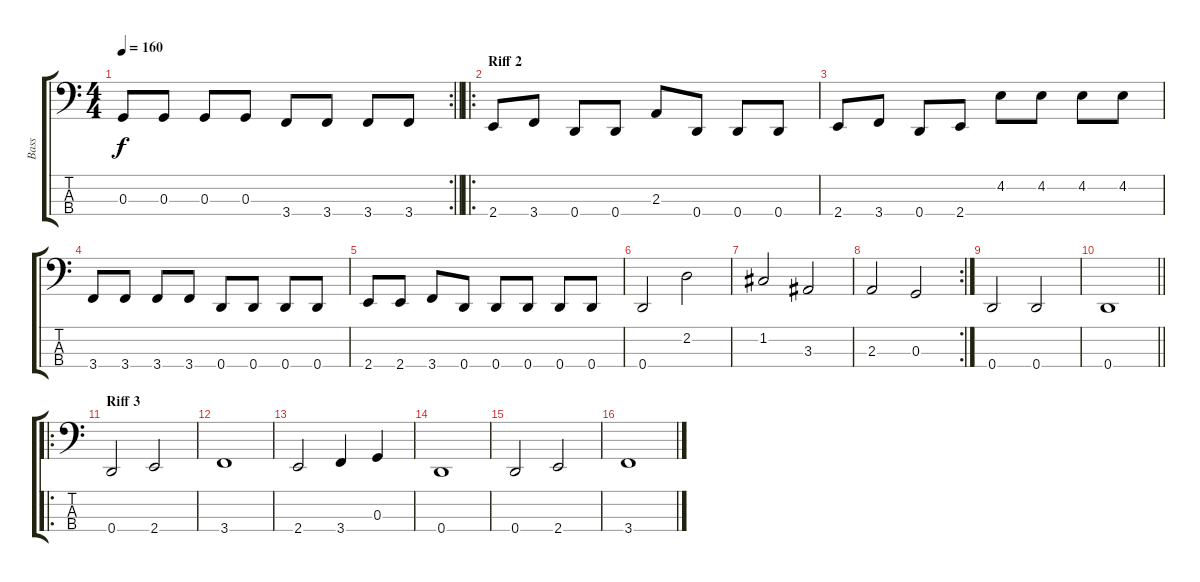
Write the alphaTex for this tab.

\track ("Bass" "Bass") {instrument electricbassfinger}
\staff {score tabs}
\tuning (F2 C2 G1 D1) {hide}
\rc 2
\ts (4 4)
\tempo 160
\clef f4
\barLineRight lightlight
\ks c
0.3.8{dy f} 0.3.8 0.3.8 0.3.8 3.4.8 3.4.8 3.4.8 3.4.8 |
\ro
\section ("" "Riff 2")
2.4.8 3.4.8 0.4.8 0.4.8 2.3.8 0.4.8 0.4.8 0.4.8 |
2.4.8 3.4.8 0.4.8 2.4.8 4.2.8 4.2.8 4.2.8 4.2.8 |
3.4.8 3.4.8 3.4.8 3.4.8 0.4.8 0.4.8 0.4.8 0.4.8 |
2.4.8 2.4.8 3.4.8 0.4.8 0.4.8 0.4.8 0.4.8 0.4.8 |
0.4.2 2.2.2 |
1.2.2 3.3.2 |
\rc 2
2.3.2 0.3.2 |
0.4.2 0.4.2 |
\barLineRight lightlight
0.4.1 |
\ro
\section ("" "Riff 3")
0.4.2 2.4.2 |
3.4.1 |
2.4.2 3.4.4 0.3.4 |
0.4.1 |
0.4.2 2.4.2 |
3.4.1
